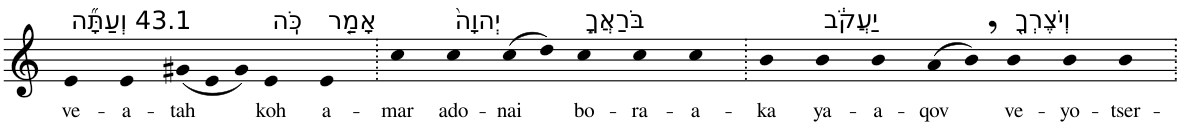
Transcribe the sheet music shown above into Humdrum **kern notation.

**kern	**text
*part1	*part1
*staff1	*staff1
*I"Piano	*
*I'Pno	*
*clefG2	*
*k[]	*
=1	=1
!LO:TX:a:t=43.1 וְעַתָּ֞ה	!
!	!LO:LY:b
4e	ve-
!	!LO:LY:b
4e	-a-
!	!LO:LY:b
(12g#X	-tah
12e	.
12g#)	.
!LO:TX:a:t=כֹּֽה	!
!	!LO:LY:b
4e	koh
!LO:TX:a:t=אָמַ֤ר	!
!	!LO:LY:b
4e	a-
=2.	=2.
!	!LO:LY:b
4cc	-mar
!LO:TX:a:t=יְהוָה֙	!
!	!LO:LY:b
4cc	ado-
!	!LO:LY:b
(8cc	-nai
8dd)	.
!LO:TX:a:t=בֹּרַאֲךָ֣	!
!	!LO:LY:b
4cc	bo-
!	!LO:LY:b
4cc	-ra-
!	!LO:LY:b
4cc	-a-
=3.	=3.
!	!LO:LY:b
4b	-ka
!LO:TX:a:t=יַעֲקֹ֔ב	!
!	!LO:LY:b
4b	ya-
!	!LO:LY:b
4b	-a-
!	!LO:LY:b
(8a	-qov
8b,)	.
!LO:TX:a:t=וְיֹצֶרְךָ֖	!
!	!LO:LY:b
4b	ve-
!	!LO:LY:b
4b	-yo-
!	!LO:LY:b
4b	-tser-
=.	=.
*-	*-
